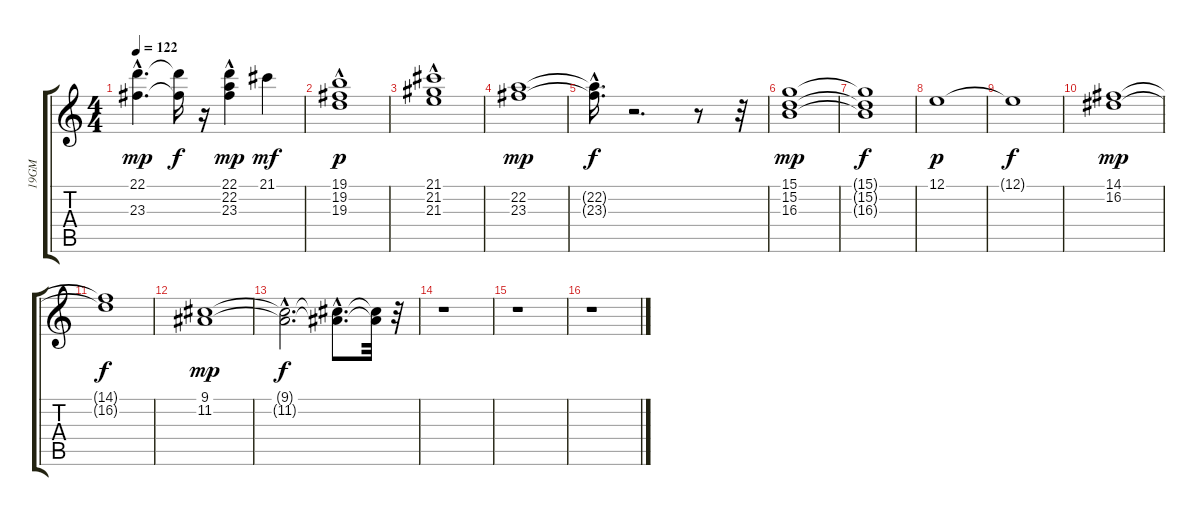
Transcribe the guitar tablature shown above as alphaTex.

\track ("19GM" "19GM") {instrument rockorgan}
\staff {score tabs}
\tuning (E4 B3 G3 D3 A2 E2) {hide}
\ts (4 4)
\tempo 122
\clef g2
\ks c
(22.1{hac} 23.3{hac}).4{d dy mp} (22.1{t} 23.3{t}).16{dy f} r.16 (22.1{hac} 22.2 23.3).4{dy mp} 21.1.4{dy mf} |
(19.1 19.2{hac} 19.3{hac}).1{dy p} |
(21.1 21.2{hac} 21.3{hac}).1 |
(22.2 23.3).1{dy mp} |
(22.2{hac t} 23.3{t}).16{d dy f} r.2{d} r.8 r.32 |
(15.1 15.2 16.3).1{dy mp} |
(15.1{t} 15.2{t} 16.3{t}).1{dy f} |
12.1.1{dy p} |
12.1{t}.1{dy f} |
(14.1 16.2).1{dy mp} |
(14.1{t} 16.2{t}).1{dy f} |
(9.1 11.2).1{dy mp} |
(9.1{hac t} 11.2{hac t}).2{d dy f} (9.1{hac t} 11.2{hac t}).8{d} (9.1{t} 11.2{t}).32 r.32 |
r.1 |
r.1 |
r.1
